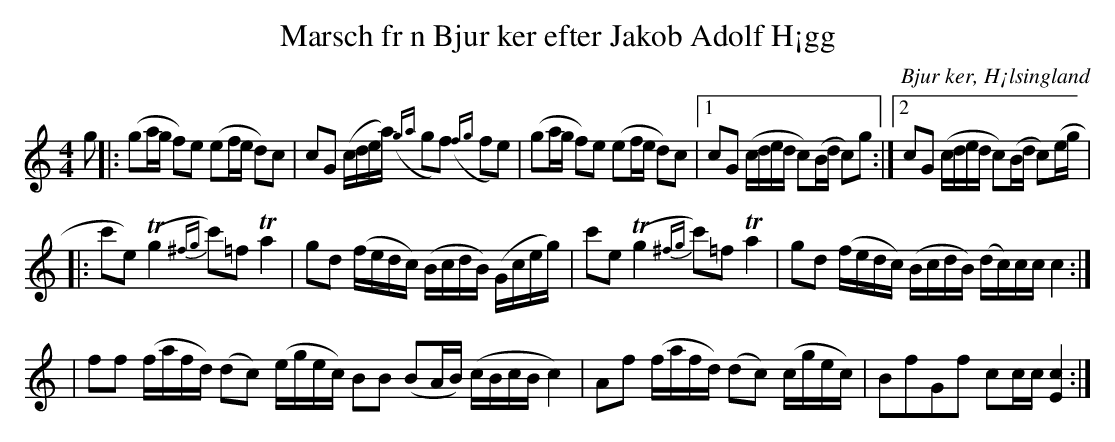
X:1
T: Marsch fr n Bjur ker efter Jakob Adolf H¡gg
O: Bjur ker, H¡lsingland
M: 4/4
L: 1/16
K: C
g2|:(g2ag f2)e2 (e2fe d2)c2|c2G2 (cdea) ({ga}g2f2) ({fg}f2e2)|(g2ag f2)e2 (e2fe d2)c2|1 c2G2 (cded c2)(Bd c2)g2:|2 c2G2 (cded c2)(Bd c2)(eg|
|:c'2e2) (Tg4 {^fg}c'2)=f2 Ta4|g2d2 (fedc) (BcdB) (Gceg)|c'2e2 (Tg4 {^fg}c'2)=f2 Ta4|g2d2 (fedc) (BcdB) (dc)cc c4:|
|f2f2 (fafd) (d2c2) (egec) B2B2 (B2AB) (cBcB c4) |A2f2 (fafd) (d2c2) (cgec) |B2f2G2f2 c2cc [E4c4]:|
